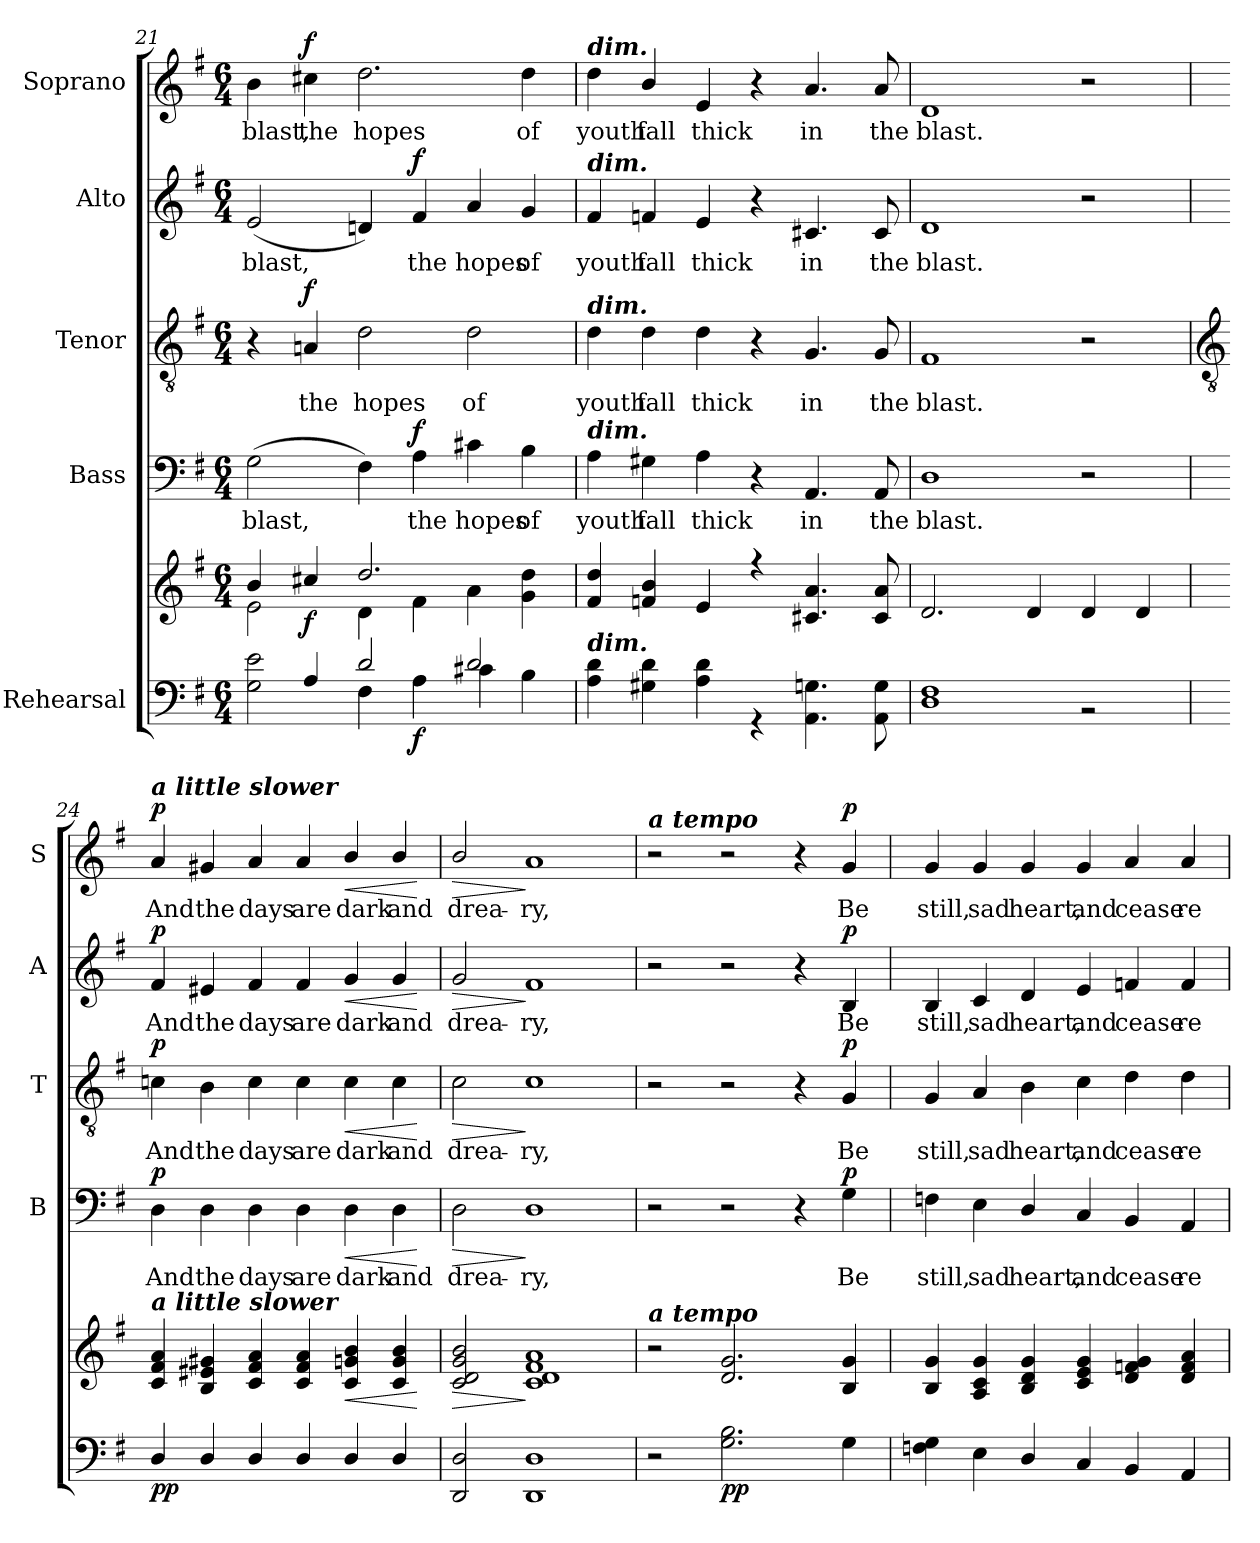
**kern	**kern	**dynam	**kern	**text	**dynam	**kern	**text	**dynam	**kern	**text	**dynam	**kern	**text	**dynam
*part5	*part5	*part5	*part4	*part4	*part4	*part3	*part3	*part3	*part2	*part2	*part2	*part1	*part1	*part1
*staff6	*staff5	*staff5/6	*staff4	*staff4	*staff4	*staff3	*staff3	*staff3	*staff2	*staff2	*staff2	*staff1	*staff1	*staff1
*I"Rehearsal	*	*	*I"Bass	*	*	*I"Tenor	*	*	*I"Alto	*	*	*I"Soprano	*	*
*	*	*	*I'B	*	*	*I'T	*	*	*I'A	*	*	*I'S	*	*
*clefF4	*clefG2	*	*clefF4	*	*	*clefGv2	*	*	*clefG2	*	*	*clefG2	*	*
*k[f#]	*k[f#]	*	*k[f#]	*	*	*k[f#]	*	*	*k[f#]	*	*	*k[f#]	*	*
*G:	*G:	*	*G:	*	*	*G:	*	*	*G:	*	*	*G:	*	*
*M6/4	*M6/4	*	*M6/4	*	*	*M6/4	*	*	*M6/4	*	*	*M6/4	*	*
=21	=21	=21	=21	=21	=21	=21	=21	=21	=21	=21	=21	=21	=21	=21
*^	*^	*	*	*	*	*	*	*	*	*	*	*	*	*
!	!	!	!	!	!	!LO:LY:b	!	!	!	!	!	!LO:LY:b	!	!	!LO:LY:b	!
4ryy	2G 2e	4b/	2e\	.	(>2G	blast,	.	4r	.	.	(<2e	blast,	.	4b	blast,	.
!	!	!	!	!LO:DY:b	!	!	!	!	!LO:LY:b	!LO:DY:b	!	!	!	!	!LO:LY:b	!LO:DY:b
4A/	.	4cc#X/	.	f	.	.	.	4An	the	f	.	.	.	4cc#X	the	f
!	!	!	!	!	!	!	!	!	!LO:LY:b	!	!	!	!	!	!LO:LY:b	!
2d/	4F#	2.dd/	4d\	.	4F#)	.	.	2d	hopes	.	4dn)	.	.	2.dd	hopes	.
!	!	!	!	!LO:DY:b=2	!	!LO:LY:b	!LO:DY:b	!	!	!	!	!LO:LY:b	!LO:DY:b	!	!	!
.	4A	.	4f#\	f	4A	the	f	.	.	.	4f#	the	f	.	.	.
!	!	!	!	!	!	!LO:LY:b	!	!	!LO:LY:b	!	!	!LO:LY:b	!	!	!	!
2d/	4c#X	.	4a\	.	4c#X	hopes	.	2d	of	.	4a	hopes	.	.	.	.
!	!	!	!	!	!	!LO:LY:b	!	!	!	!	!	!LO:LY:b	!	!	!LO:LY:b	!
.	4B	4g 4dd	4ryy	.	4B	of	.	.	.	.	4g	of	.	4dd	of	.
=22	=22	=22	=22	=22	=22	=22	=22	=22	=22	=22	=22	=22	=22	=22	=22	=22
!	!	!	!	!	!	!	!	!	!	!	!	!	!	!LO:TX:a:Bi:t=dim.	!	!
!	!	!	!	!	!	!	!	!	!	!	!LO:TX:a:Bi:t=dim.	!	!	!	!	!
!	!	!	!	!	!	!	!	!LO:TX:a:Bi:t=dim.	!	!	!	!	!	!	!	!
!	!	!	!	!	!LO:TX:a:Bi:t=dim.	!	!	!	!	!	!	!	!	!	!	!
!LO:TX:a:Bi:t=dim.	!	!	!	!	!	!	!	!	!	!	!	!	!	!	!	!
!LO:N:vis=1	!	!	!LO:N:vis=1	!	!	!LO:LY:b	!	!	!LO:LY:b	!	!	!LO:LY:b	!	!	!LO:LY:b	!
1.ryy	4A 4d	4f# 4dd	1.ryy	.	4A	youth	.	4d	youth	.	4f#	youth	.	4dd	youth	.
!	!	!	!	!	!	!LO:LY:b	!	!	!LO:LY:b	!	!	!LO:LY:b	!	!	!LO:LY:b	!
.	4G#X 4d	4fn/ 4b/	.	.	4G#X	fall	.	4d	fall	.	4fn	fall	.	4b/	fall	.
!	!	!	!	!	!	!LO:LY:b	!	!	!LO:LY:b	!	!	!LO:LY:b	!	!	!LO:LY:b	!
.	4A 4d	4e	.	.	4A	thick	.	4d	thick	.	4e	thick	.	4e	thick	.
.	4r	4r	.	.	4r	.	.	4r	.	.	4r	.	.	4r	.	.
!	!	!	!	!	!	!LO:LY:b	!	!	!LO:LY:b	!	!	!LO:LY:b	!	!	!LO:LY:b	!
.	4.AA 4.Gn	4.c#X 4.a	.	.	4.AA	in	.	4.G	in	.	4.c#X	in	.	4.a	in	.
!	!	!	!	!	!	!LO:LY:b	!	!	!LO:LY:b	!	!	!LO:LY:b	!	!	!LO:LY:b	!
.	8AA 8G	8c# 8a	.	.	8AA	the	.	8G	the	.	8c#	the	.	8a	the	.
=23	=23	=23	=23	=23	=23	=23	=23	=23	=23	=23	=23	=23	=23	=23	=23	=23
!LO:N:vis=1	!	!	!LO:N:vis=1	!	!	!LO:LY:b	!	!	!LO:LY:b	!	!	!LO:LY:b	!	!	!LO:LY:b	!
1.ryy	1D 1F#	2.d	1.ryy	.	1D	blast.	.	1F#	blast.	.	1d	blast.	.	1d	blast.	.
.	.	4d	.	.	.	.	.	.	.	.	.	.	.	.	.	.
.	2r	4d	.	.	2r	.	.	2r	.	.	2r	.	.	2r	.	.
.	.	4d	.	.	.	.	.	.	.	.	.	.	.	.	.	.
*v	*v	*	*	*	*	*	*	*	*	*	*	*	*	*	*	*
*	*v	*v	*	*	*	*	*	*	*	*	*	*	*	*	*
!!LO:LB:g=z
=24	=24	=24	=24	=24	=24	=24	=24	=24	=24	=24	=24	=24	=24	=24
*	*	*	*	*	*	*clefGv2	*	*	*	*	*	*	*	*
!	!	!	!	!	!	!	!	!	!	!	!	!LO:TX:a:Bi:t=a little slower	!	!
!	!LO:TX:a:Bi:t=a little slower	!	!	!	!	!	!	!	!	!	!	!	!	!
!	!	!LO:DY:b=2	!	!LO:LY:b	!	!	!LO:LY:b	!	!	!LO:LY:b	!	!	!LO:LY:b	!
!	!	!LO:DY:n=1:b	!	!	!LO:DY:b	!	!	!LO:DY:b	!	!	!LO:DY:b	!	!	!LO:DY:b
4D/	4c 4f# 4a	p p	4D	And	p	4cn	And	p	4f#	And	p	4a	And	p
!	!	!	!	!LO:LY:b	!	!	!LO:LY:b	!	!	!LO:LY:b	!	!	!LO:LY:b	!
4D/	4B 4e#X 4g#X	.	4D	the	.	4B	the	.	4e#X	the	.	4g#X	the	.
!	!	!	!	!LO:LY:b	!	!	!LO:LY:b	!	!	!LO:LY:b	!	!	!LO:LY:b	!
4D/	4c 4f# 4a	.	4D	days	.	4c	days	.	4f#	days	.	4a	days	.
!	!	!	!	!LO:LY:b	!	!	!LO:LY:b	!	!	!LO:LY:b	!	!	!LO:LY:b	!
4D/	4c 4f# 4a	.	4D	are	.	4c	are	.	4f#	are	.	4a	are	.
!	!	!LO:HP:b	!	!LO:LY:b	!LO:HP:b	!	!LO:LY:b	!LO:HP:b	!	!LO:LY:b	!LO:HP:b	!	!LO:LY:b	!LO:HP:b
4D/	4c/ 4gn/ 4b/	<	4D	dark	<	4c\	dark	<	4g/	dark	<	4b/	dark	<
!	!	!	!	!LO:LY:b	!	!	!LO:LY:b	!	!	!LO:LY:b	!	!	!LO:LY:b	!
4D/	4c/ 4g/ 4b/	.	4D	and	.	4c\	and	.	4g/	and	.	4b/	and	.
.	.	[	.	.	[	.	.	[	.	.	[	.	.	[
=25	=25	=25	=25	=25	=25	=25	=25	=25	=25	=25	=25	=25	=25	=25
!	!	!LO:HP:b	!	!LO:LY:b	!LO:HP:b	!	!LO:LY:b	!LO:HP:b	!	!LO:LY:b	!LO:HP:b	!	!LO:LY:b	!LO:HP:b
2DD 2D	2c/ 2d/ 2g/ 2b/	>	2D	drea-	>	2c\	drea-	>	2g/	drea-	>	2b/	drea-	>
!	!	!	!	!LO:LY:b	!	!	!LO:LY:b	!	!	!LO:LY:b	!	!	!LO:LY:b	!
1DD 1D	1c 1d 1f# 1a	]	1D	-ry,	]	1c	-ry,	]	1f#	-ry,	]	1a	-ry,	]
=26	=26	=26	=26	=26	=26	=26	=26	=26	=26	=26	=26	=26	=26	=26
!	!	!	!	!	!	!	!	!	!	!	!	!LO:TX:a:Bi:t=a tempo	!	!
!	!LO:TX:a:Bi:t=a tempo	!	!	!	!	!	!	!	!	!	!	!	!	!
2r	2r	.	2r	.	.	2r	.	.	2r	.	.	2r	.	.
!	!	!LO:DY:b=2	!	!	!	!	!	!	!	!	!	!	!	!
!	!	!LO:DY:n=1:b	!	!	!	!	!	!	!	!	!	!	!	!
2.G\ 2.B\	2.d 2.g	p p	2r	.	.	2r	.	.	2r	.	.	2r	.	.
.	.	.	4r	.	.	4r	.	.	4r	.	.	4r	.	.
!	!	!	!	!LO:LY:b	!LO:DY:b	!	!LO:LY:b	!LO:DY:b	!	!LO:LY:b	!LO:DY:b	!	!LO:LY:b	!LO:DY:b
4G	4B 4g	.	4G	Be	p	4G	Be	p	4B	Be	p	4g	Be	p
=27	=27	=27	=27	=27	=27	=27	=27	=27	=27	=27	=27	=27	=27	=27
!	!	!	!	!LO:LY:b	!	!	!LO:LY:b	!	!	!LO:LY:b	!	!	!LO:LY:b	!
4Fn 4G	4B 4g	.	4Fn	still,	.	4G	still,	.	4B	still,	.	4g	still,	.
!	!	!	!	!LO:LY:b	!	!	!LO:LY:b	!	!	!LO:LY:b	!	!	!LO:LY:b	!
4E	4A 4c 4g	.	4E	sad	.	4A	sad	.	4c	sad	.	4g	sad	.
!	!	!	!	!LO:LY:b	!	!	!LO:LY:b	!	!	!LO:LY:b	!	!	!LO:LY:b	!
4D/	4B 4d 4g	.	4D/	heart,	.	4B	heart,	.	4d	heart,	.	4g	heart,	.
!	!	!	!	!LO:LY:b	!	!	!LO:LY:b	!	!	!LO:LY:b	!	!	!LO:LY:b	!
4C	4c 4e 4g	.	4C	and	.	4c	and	.	4e	and	.	4g	and	.
!	!	!	!	!LO:LY:b	!	!	!LO:LY:b	!	!	!LO:LY:b	!	!	!LO:LY:b	!
4BB	4d 4fn 4g	.	4BB	cease	.	4d	cease	.	4fn	cease	.	4a	cease	.
!	!	!	!	!LO:LY:b	!	!	!LO:LY:b	!	!	!LO:LY:b	!	!	!LO:LY:b	!
4AA	4d 4f 4a	.	4AA	re-	.	4d	re-	.	4f	re-	.	4a	re-	.
=	=	=	=	=	=	=	=	=	=	=	=	=	=	=
*-	*-	*-	*-	*-	*-	*-	*-	*-	*-	*-	*-	*-	*-	*-
